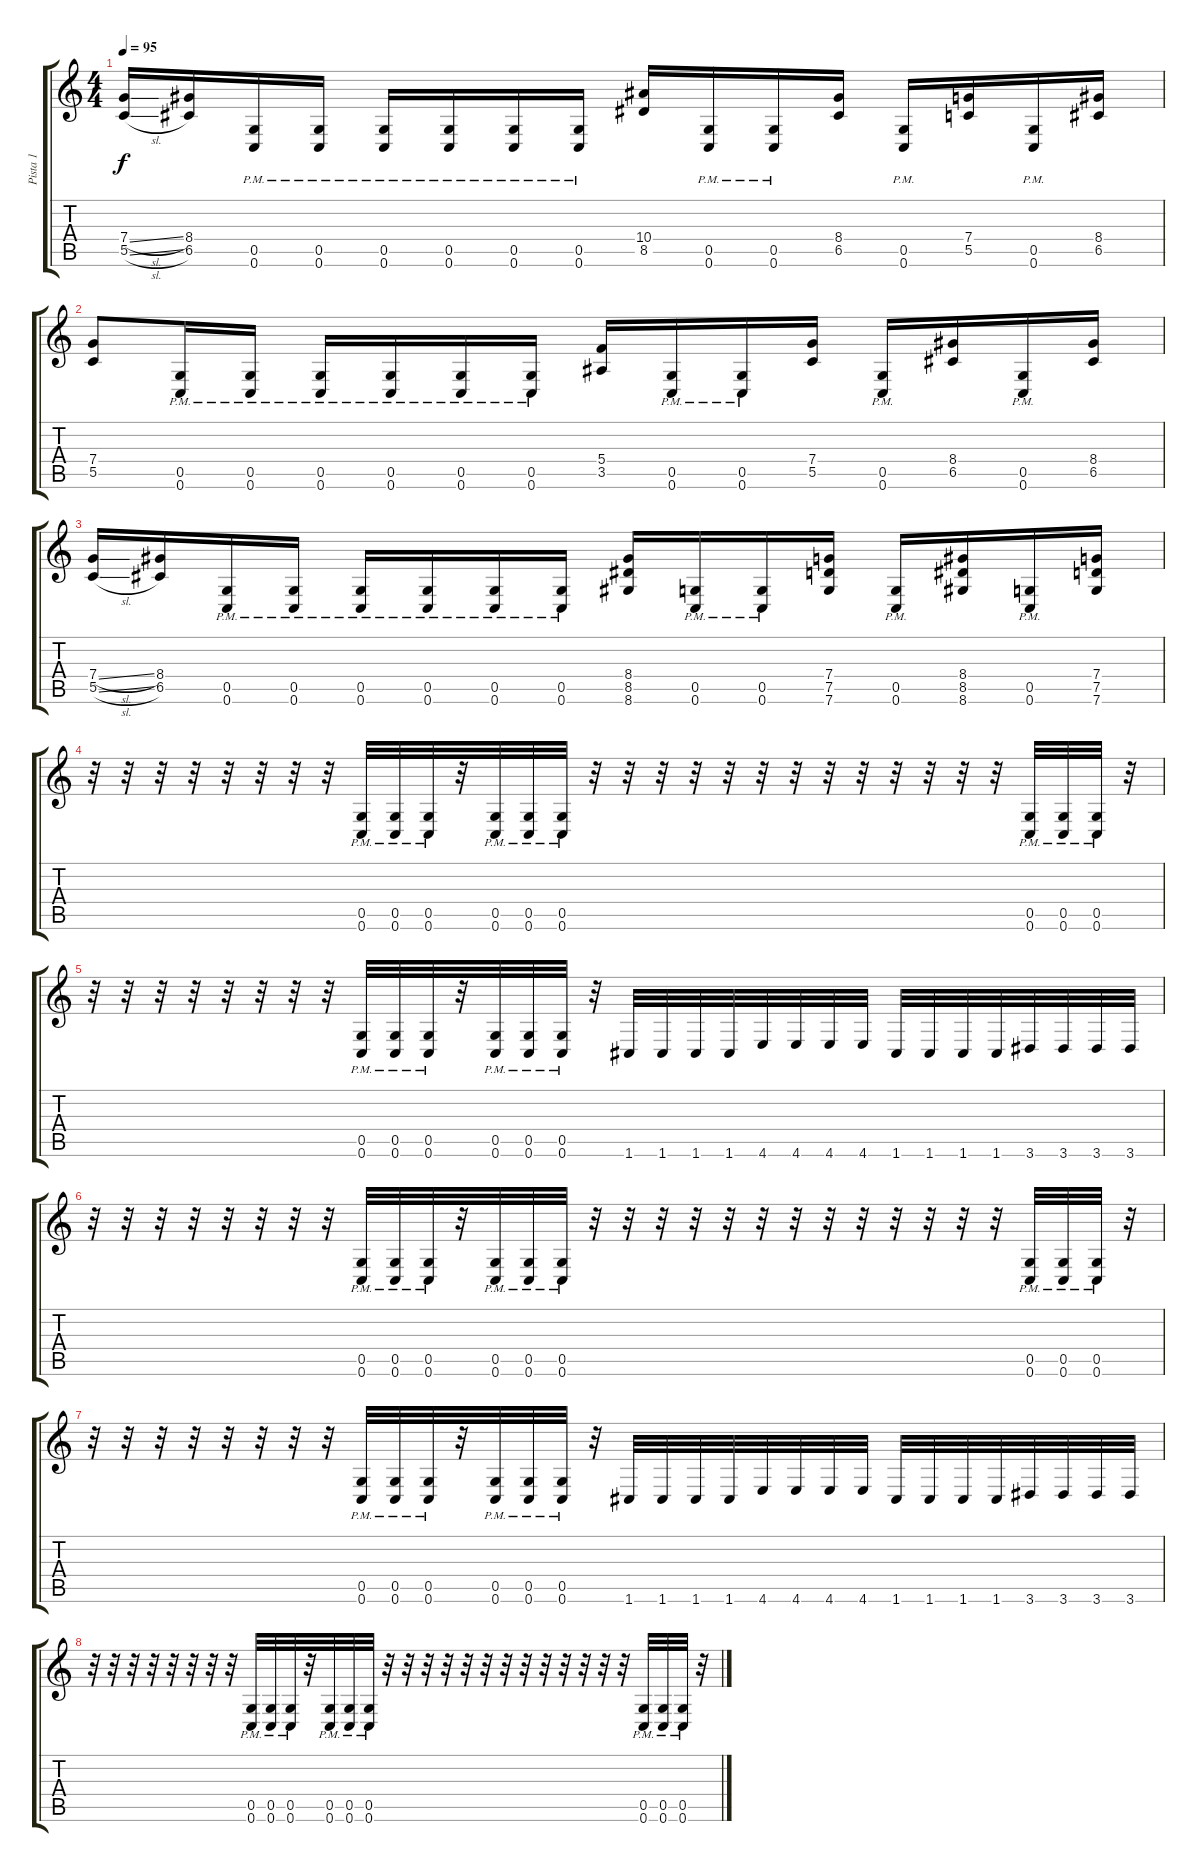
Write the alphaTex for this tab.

\track ("Pista 1" "Pista 1") {instrument overdrivenguitar}
\staff {score tabs}
\tuning (D4 A3 F3 C3 G2 C2) {hide}
\ts (4 4)
\tempo 95
\clef g2
\ks c
(7.4{sl} 5.5{sl}).16{dy f} (8.4 6.5).16 (0.5 0.6{pm}).16 (0.5 0.6{pm}).16 (0.5 0.6{pm}).16 (0.5 0.6{pm}).16 (0.5 0.6{pm}).16 (0.5 0.6{pm}).16 (10.4 8.5).16 (0.5 0.6{pm}).16 (0.5 0.6{pm}).16 (8.4 6.5).16 (0.5 0.6{pm}).16 (7.4 5.5).16 (0.5 0.6{pm}).16 (8.4 6.5).16 |
(7.4 5.5).8 (0.5 0.6{pm}).16 (0.5 0.6{pm}).16 (0.5 0.6{pm}).16 (0.5 0.6{pm}).16 (0.5 0.6{pm}).16 (0.5 0.6{pm}).16 (5.4 3.5).16 (0.5 0.6{pm}).16 (0.5 0.6{pm}).16 (7.4 5.5).16 (0.5 0.6{pm}).16 (8.4 6.5).16 (0.5 0.6{pm}).16 (8.4 6.5).16 |
(7.4{sl} 5.5{sl}).16 (8.4 6.5).16 (0.5 0.6{pm}).16 (0.5 0.6{pm}).16 (0.5 0.6{pm}).16 (0.5 0.6{pm}).16 (0.5 0.6{pm}).16 (0.5 0.6{pm}).16 (8.4 8.5 8.6).16 (0.5 0.6{pm}).16 (0.5 0.6{pm}).16 (7.4 7.5 7.6).16 (0.5 0.6{pm}).16 (8.4 8.5 8.6).16 (0.5 0.6{pm}).16 (7.4 7.5 7.6).16 |
r.32 r.32 r.32 r.32 r.32 r.32 r.32 r.32 (0.5 0.6{pm}).32 (0.5 0.6{pm}).32 (0.5 0.6{pm}).32 r.32 (0.5 0.6{pm}).32 (0.5 0.6{pm}).32 (0.5 0.6{pm}).32 r.32 r.32 r.32 r.32 r.32 r.32 r.32 r.32 r.32 r.32 r.32 r.32 r.32 (0.5 0.6{pm}).32 (0.5 0.6{pm}).32 (0.5 0.6{pm}).32 r.32 |
r.32 r.32 r.32 r.32 r.32 r.32 r.32 r.32 (0.5 0.6{pm}).32 (0.5 0.6{pm}).32 (0.5 0.6{pm}).32 r.32 (0.5 0.6{pm}).32 (0.5 0.6{pm}).32 (0.5 0.6{pm}).32 r.32 1.6.32 1.6.32 1.6.32 1.6.32 4.6.32 4.6.32 4.6.32 4.6.32 1.6.32 1.6.32 1.6.32 1.6.32 3.6.32 3.6.32 3.6.32 3.6.32 |
r.32 r.32 r.32 r.32 r.32 r.32 r.32 r.32 (0.5 0.6{pm}).32 (0.5 0.6{pm}).32 (0.5 0.6{pm}).32 r.32 (0.5 0.6{pm}).32 (0.5 0.6{pm}).32 (0.5 0.6{pm}).32 r.32 r.32 r.32 r.32 r.32 r.32 r.32 r.32 r.32 r.32 r.32 r.32 r.32 (0.5 0.6{pm}).32 (0.5 0.6{pm}).32 (0.5 0.6{pm}).32 r.32 |
r.32 r.32 r.32 r.32 r.32 r.32 r.32 r.32 (0.5 0.6{pm}).32 (0.5 0.6{pm}).32 (0.5 0.6{pm}).32 r.32 (0.5 0.6{pm}).32 (0.5 0.6{pm}).32 (0.5 0.6{pm}).32 r.32 1.6.32 1.6.32 1.6.32 1.6.32 4.6.32 4.6.32 4.6.32 4.6.32 1.6.32 1.6.32 1.6.32 1.6.32 3.6.32 3.6.32 3.6.32 3.6.32 |
r.32 r.32 r.32 r.32 r.32 r.32 r.32 r.32 (0.5 0.6{pm}).32 (0.5 0.6{pm}).32 (0.5 0.6{pm}).32 r.32 (0.5 0.6{pm}).32 (0.5 0.6{pm}).32 (0.5 0.6{pm}).32 r.32 r.32 r.32 r.32 r.32 r.32 r.32 r.32 r.32 r.32 r.32 r.32 r.32 (0.5 0.6{pm}).32 (0.5 0.6{pm}).32 (0.5 0.6{pm}).32 r.32
